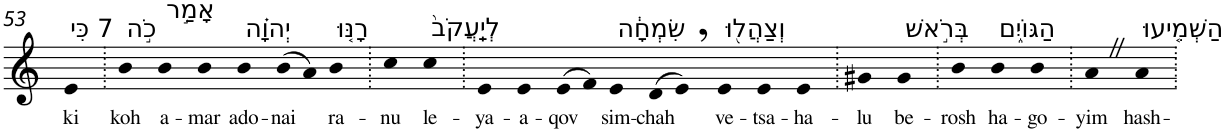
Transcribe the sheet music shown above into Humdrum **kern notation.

**kern	**text
*part1	*part1
*staff1	*staff1
*I"Piano	*
*I'Pno	*
!!LO:PB:g=z
*clefG2	*
*k[]	*
=53	=53
!LO:TX:a:t=7 כִּי	!
!	!LO:LY:b
4e	ki
=54.	=54.
!LO:TX:a:t=כֹ֣ה	!
!	!LO:LY:b
4b	koh
!LO:TX:a:t=אָמַ֣ר	!
!	!LO:LY:b
4b	a-
!	!LO:LY:b
4b	-mar
!LO:TX:a:t=יְהוָ֗ה	!
!	!LO:LY:b
4b	ado-
!	!LO:LY:b
(>8b	-nai
8a)	.
!LO:TX:a:t=רָנּ֤וּ	!
!	!LO:LY:b
4b	ra-
=55.	=55.
!	!LO:LY:b
4cc	-nu
!LO:TX:a:t=לְיַֽעֲקֹב֙	!
!	!LO:LY:b
4cc	le-
=56.	=56.
!	!LO:LY:b
4e	-ya-
!	!LO:LY:b
4e	-a-
!	!LO:LY:b
(>8e	-qov
8f)	.
!LO:TX:a:t=שִׂמְחָ֔ה	!
!	!LO:LY:b
4e	sim-
!	!LO:LY:b
(>8d	-chah
8e,)	.
!LO:TX:a:t=וְצַהֲל֖וּ	!
!	!LO:LY:b
4e	ve-
!	!LO:LY:b
4e	-tsa-
!	!LO:LY:b
4e	-ha-
=57.	=57.
!	!LO:LY:b
4g#X	-lu
!LO:TX:a:t=בְּרֹ֣אשׁ	!
!	!LO:LY:b
4g#	be-
=58.	=58.
!	!LO:LY:b
4b	-rosh
!LO:TX:a:t=הַגּוֹיִ֑ם	!
!	!LO:LY:b
4b	ha-
!	!LO:LY:b
4b	-go-
=59.	=59.
!	!LO:LY:b
4aZ	-yim
!LO:TX:a:t=הַשְׁמִ֤יעוּ	!
!	!LO:LY:b
4a	hash-
=.	=.
*-	*-
